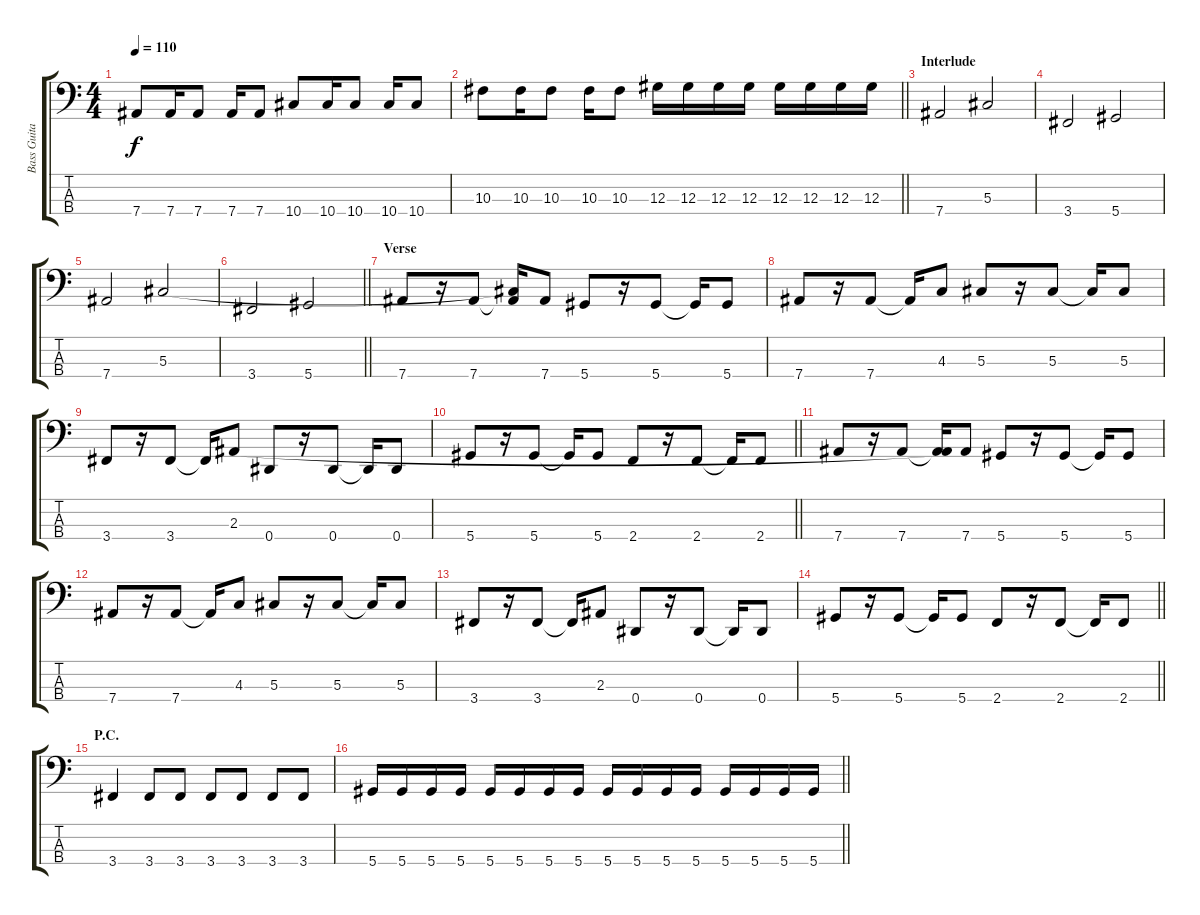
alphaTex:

\track ("Bass Guitar" "Bass Guita") {instrument electricbasspick}
\staff {score tabs}
\tuning (Gb2 Db2 Ab1 Eb1) {hide}
\ts (4 4)
\tempo 110
\clef f4
\ks c
7.4.8{dy f} 7.4.16 7.4.8 7.4.16 7.4.8 10.4.8 10.4.16 10.4.8 10.4.16 10.4.8 |
\barLineRight lightlight
10.3.8 10.3.16 10.3.8 10.3.16 10.3.8 12.3.16 12.3.16 12.3.16 12.3.16 12.3.16 12.3.16 12.3.16 12.3.16 |
\section ("" "Interlude")
7.4.2 5.3.2 |
3.4.2 5.4.2 |
7.4.2 5.3.2 |
\barLineRight lightlight
3.4.2 5.4.2 |
\section ("" "Verse")
7.4.8 r.16 7.4.8 (5.3{t} 7.4{t}).16 7.4.8 5.4.8 r.16 5.4.8 5.4{t}.16 5.4.8 |
7.4.8 r.16 7.4.8 7.4{t}.16 4.3.8 5.3.8 r.16 5.3.8 5.3{t}.16 5.3.8 |
3.4.8 r.16 3.4.8 3.4{t}.16 2.3.8 0.4.8 r.16 0.4.8 0.4{t}.16 0.4.8 |
\barLineRight lightlight
5.4.8 r.16 5.4.8 5.4{t}.16 5.4.8 2.4.8 r.16 2.4.8 2.4{t}.16 2.4.8 |
7.4.8 r.16 7.4.8 (2.3{t} 7.4{t}).16 7.4.8 5.4.8 r.16 5.4.8 5.4{t}.16 5.4.8 |
7.4.8 r.16 7.4.8 7.4{t}.16 4.3.8 5.3.8 r.16 5.3.8 5.3{t}.16 5.3.8 |
3.4.8 r.16 3.4.8 3.4{t}.16 2.3.8 0.4.8 r.16 0.4.8 0.4{t}.16 0.4.8 |
\barLineRight lightlight
5.4.8 r.16 5.4.8 5.4{t}.16 5.4.8 2.4.8 r.16 2.4.8 2.4{t}.16 2.4.8 |
\section ("" "P.C.")
3.4.4 3.4.8 3.4.8 3.4.8 3.4.8 3.4.8 3.4.8 |
\barLineRight lightlight
5.4.16 5.4.16 5.4.16 5.4.16 5.4.16 5.4.16 5.4.16 5.4.16 5.4.16 5.4.16 5.4.16 5.4.16 5.4.16 5.4.16 5.4.16 5.4.16
